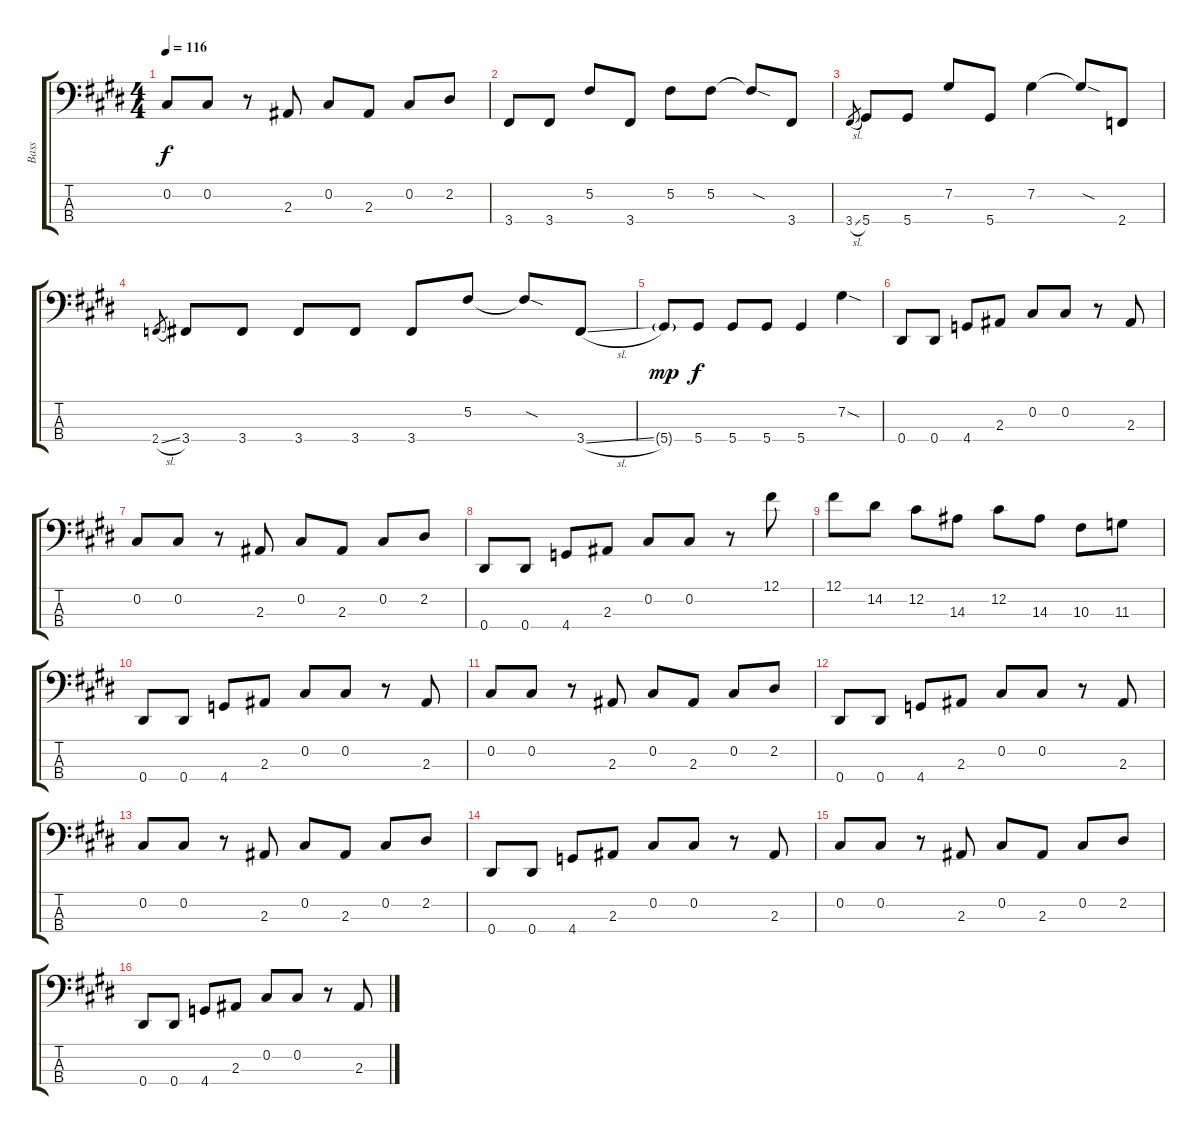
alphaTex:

\track ("Bass" "Bass") {instrument electricbasspick}
\staff {score tabs}
\tuning (Gb2 Db2 Ab1 Eb1) {hide}
\ts (4 4)
\tempo 116
\clef f4
\ks e
0.2.8{dy f} 0.2.8 r.8 2.3.8 0.2.8 2.3.8 0.2.8 2.2.8 |
3.4.8 3.4.8 5.2.8 3.4.8 5.2.8 5.2.8 5.2{sod t}.8 3.4.8 |
3.4{sl}.8{gr} 5.4.8 5.4.8 7.2.8 5.4.8 7.2.4 7.2{sod t}.8 2.4.8 |
2.4{sl}.8{gr} 3.4.8 3.4.8 3.4.8 3.4.8 3.4.8 5.2.8 5.2{sod t}.8 3.4{sl}.8 |
5.4{g}.8{dy mp} 5.4.8{dy f} 5.4.8 5.4.8 5.4.4 7.2{sod}.4 |
0.4.8 0.4.8 4.4.8 2.3.8 0.2.8 0.2.8 r.8 2.3.8 |
0.2.8 0.2.8 r.8 2.3.8 0.2.8 2.3.8 0.2.8 2.2.8 |
0.4.8 0.4.8 4.4.8 2.3.8 0.2.8 0.2.8 r.8 12.1.8 |
12.1.8 14.2.8 12.2.8 14.3.8 12.2.8 14.3.8 10.3.8 11.3.8 |
0.4.8 0.4.8 4.4.8 2.3.8 0.2.8 0.2.8 r.8 2.3.8 |
0.2.8 0.2.8 r.8 2.3.8 0.2.8 2.3.8 0.2.8 2.2.8 |
0.4.8 0.4.8 4.4.8 2.3.8 0.2.8 0.2.8 r.8 2.3.8 |
0.2.8 0.2.8 r.8 2.3.8 0.2.8 2.3.8 0.2.8 2.2.8 |
0.4.8 0.4.8 4.4.8 2.3.8 0.2.8 0.2.8 r.8 2.3.8 |
0.2.8 0.2.8 r.8 2.3.8 0.2.8 2.3.8 0.2.8 2.2.8 |
0.4.8 0.4.8 4.4.8 2.3.8 0.2.8 0.2.8 r.8 2.3.8
